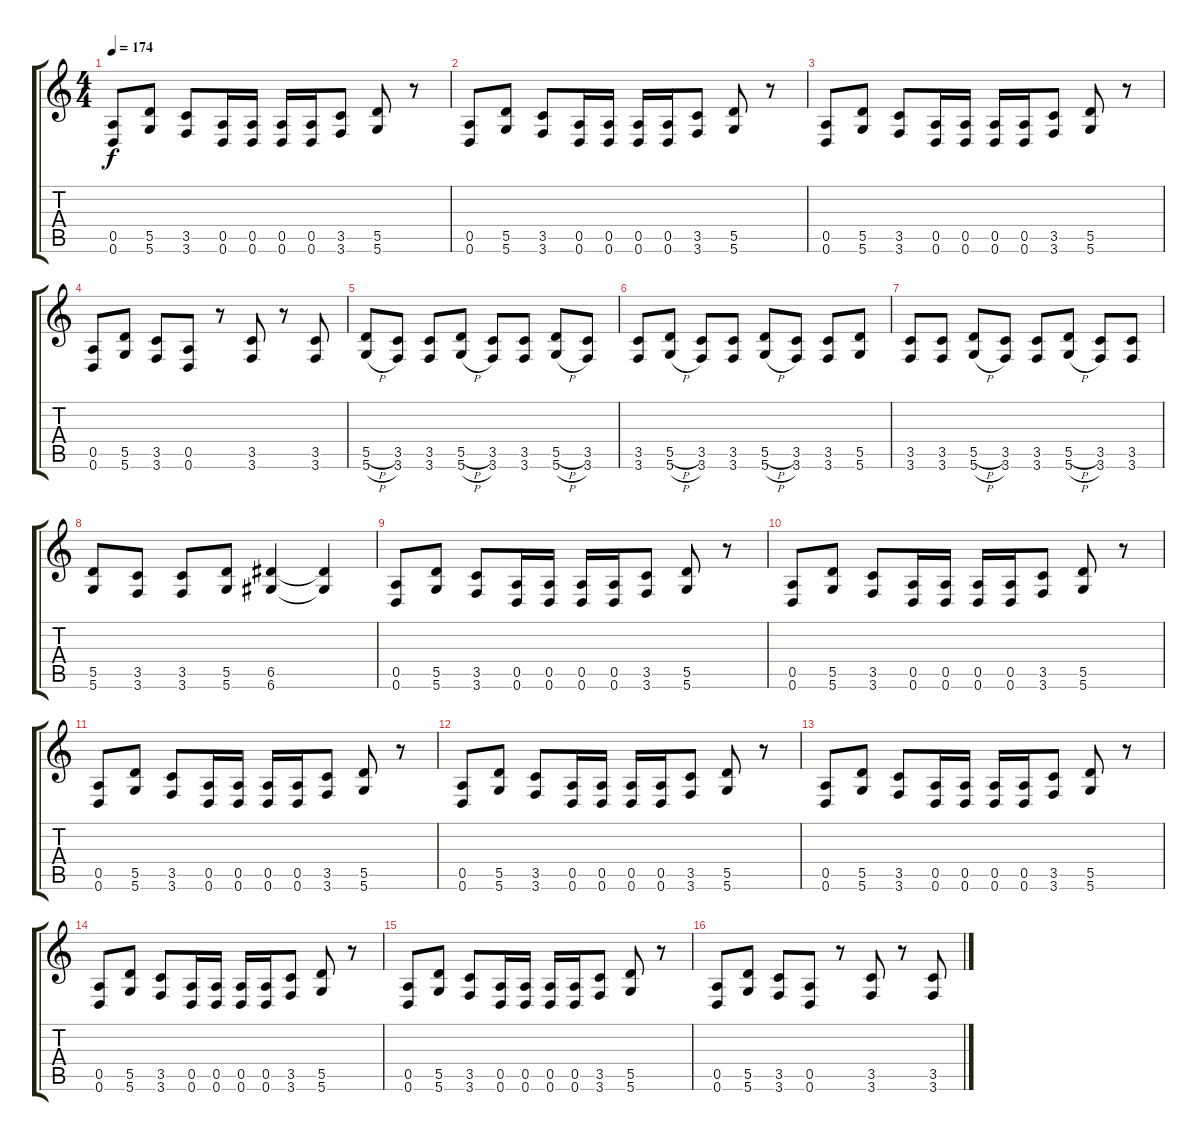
\track "" {instrument distortionguitar}
\staff {score tabs}
\tuning (E4 B3 G3 D3 A2 D2) {hide}
\ts (4 4)
\tempo 174
\clef g2
\ks c
(0.5 0.6).8{dy f} (5.5 5.6).8 (3.5 3.6).8 (0.5 0.6).16 (0.5 0.6).16 (0.5 0.6).16 (0.5 0.6).16 (3.5 3.6).8 (5.5 5.6).8 r.8 |
(0.5 0.6).8 (5.5 5.6).8 (3.5 3.6).8 (0.5 0.6).16 (0.5 0.6).16 (0.5 0.6).16 (0.5 0.6).16 (3.5 3.6).8 (5.5 5.6).8 r.8 |
(0.5 0.6).8 (5.5 5.6).8 (3.5 3.6).8 (0.5 0.6).16 (0.5 0.6).16 (0.5 0.6).16 (0.5 0.6).16 (3.5 3.6).8 (5.5 5.6).8 r.8 |
(0.5 0.6).8 (5.5 5.6).8 (3.5 3.6).8 (0.5 0.6).8 r.8 (3.5 3.6).8 r.8 (3.5 3.6).8 |
(5.5{h} 5.6{h}).8 (3.5 3.6).8 (3.5 3.6).8 (5.5{h} 5.6{h}).8 (3.5 3.6).8 (3.5 3.6).8 (5.5{h} 5.6{h}).8 (3.5 3.6).8 |
(3.5 3.6).8 (5.5{h} 5.6{h}).8 (3.5 3.6).8 (3.5 3.6).8 (5.5{h} 5.6{h}).8 (3.5 3.6).8 (3.5 3.6).8 (5.5 5.6).8 |
(3.5 3.6).8 (3.5 3.6).8 (5.5{h} 5.6{h}).8 (3.5 3.6).8 (3.5 3.6).8 (5.5{h} 5.6{h}).8 (3.5 3.6).8 (3.5 3.6).8 |
(5.5 5.6).8 (3.5 3.6).8 (3.5 3.6).8 (5.5 5.6).8 (6.5 6.6).4 (6.5{t} 6.6{t}).4 |
(0.5 0.6).8 (5.5 5.6).8 (3.5 3.6).8 (0.5 0.6).16 (0.5 0.6).16 (0.5 0.6).16 (0.5 0.6).16 (3.5 3.6).8 (5.5 5.6).8 r.8 |
(0.5 0.6).8 (5.5 5.6).8 (3.5 3.6).8 (0.5 0.6).16 (0.5 0.6).16 (0.5 0.6).16 (0.5 0.6).16 (3.5 3.6).8 (5.5 5.6).8 r.8 |
(0.5 0.6).8 (5.5 5.6).8 (3.5 3.6).8 (0.5 0.6).16 (0.5 0.6).16 (0.5 0.6).16 (0.5 0.6).16 (3.5 3.6).8 (5.5 5.6).8 r.8 |
(0.5 0.6).8 (5.5 5.6).8 (3.5 3.6).8 (0.5 0.6).16 (0.5 0.6).16 (0.5 0.6).16 (0.5 0.6).16 (3.5 3.6).8 (5.5 5.6).8 r.8 |
(0.5 0.6).8 (5.5 5.6).8 (3.5 3.6).8 (0.5 0.6).16 (0.5 0.6).16 (0.5 0.6).16 (0.5 0.6).16 (3.5 3.6).8 (5.5 5.6).8 r.8 |
(0.5 0.6).8 (5.5 5.6).8 (3.5 3.6).8 (0.5 0.6).16 (0.5 0.6).16 (0.5 0.6).16 (0.5 0.6).16 (3.5 3.6).8 (5.5 5.6).8 r.8 |
(0.5 0.6).8 (5.5 5.6).8 (3.5 3.6).8 (0.5 0.6).16 (0.5 0.6).16 (0.5 0.6).16 (0.5 0.6).16 (3.5 3.6).8 (5.5 5.6).8 r.8 |
(0.5 0.6).8 (5.5 5.6).8 (3.5 3.6).8 (0.5 0.6).8 r.8 (3.5 3.6).8 r.8 (3.5 3.6).8
